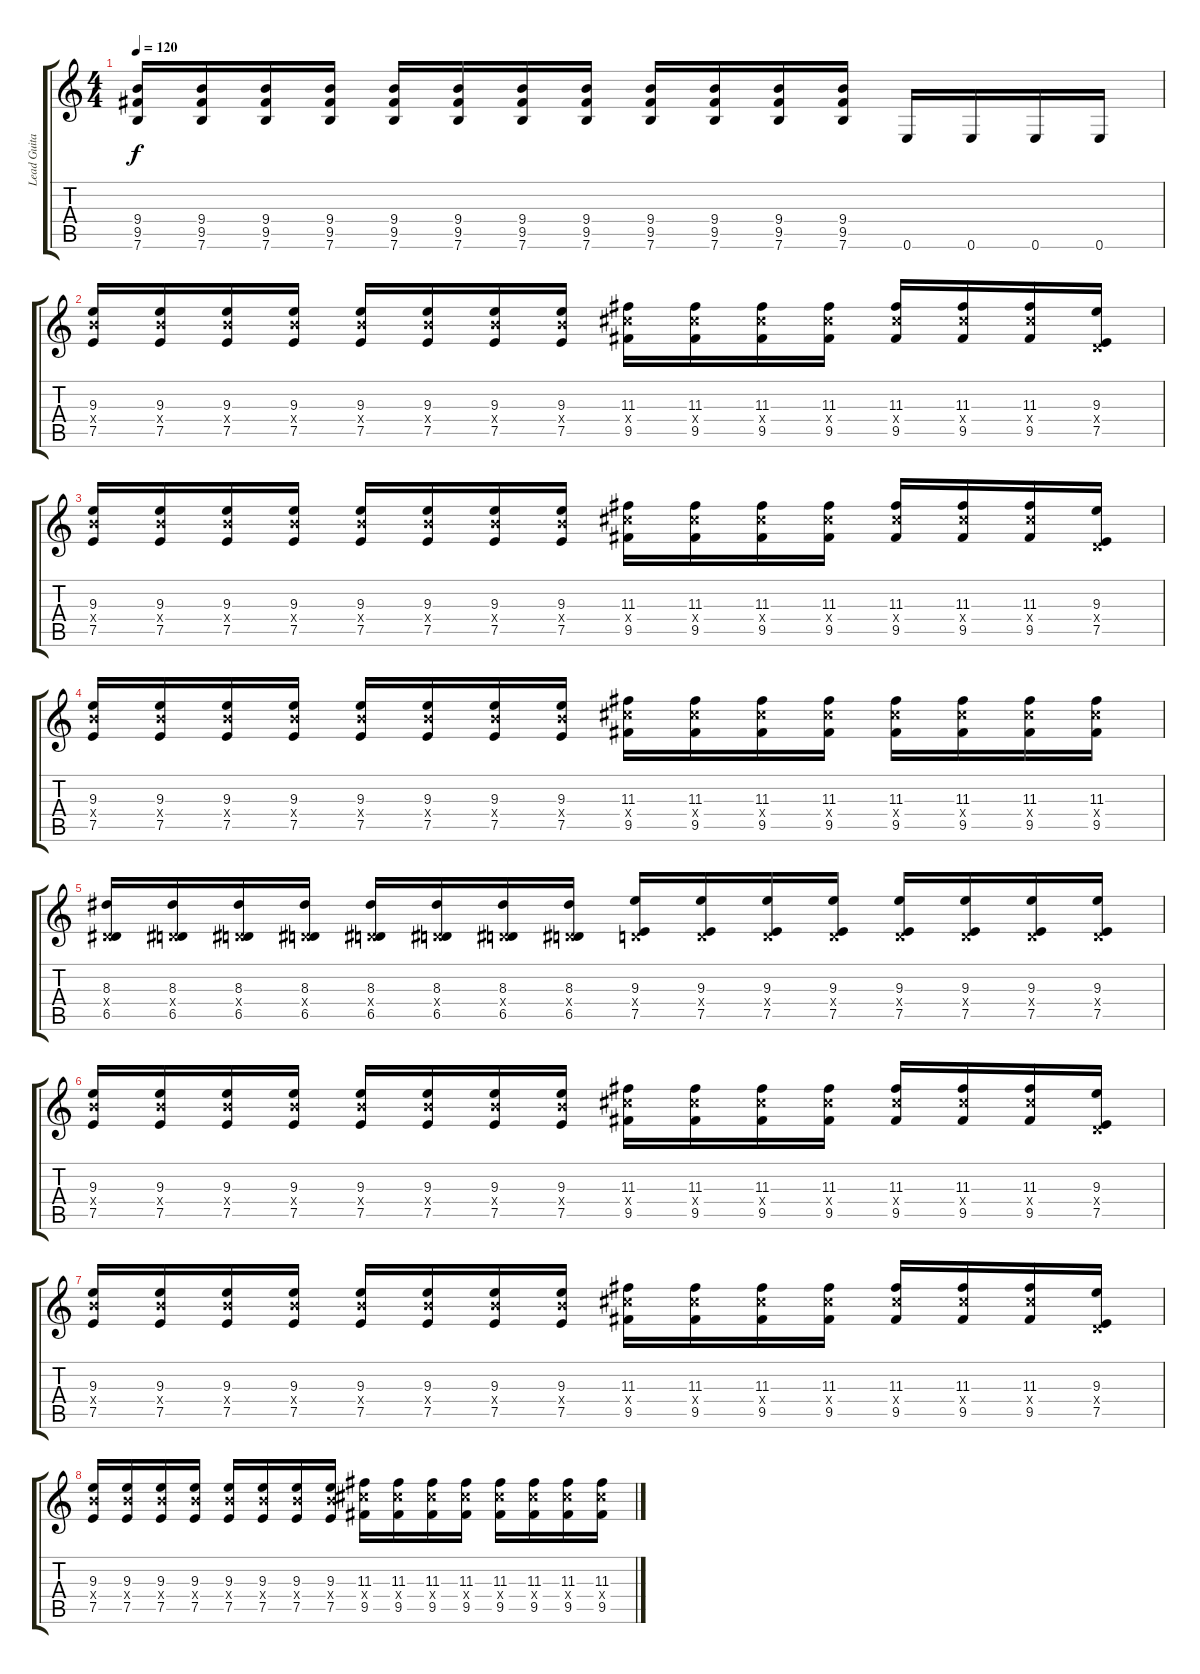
\track ("Lead Guitar" "Lead Guita") {instrument distortionguitar}
\staff {score tabs}
\tuning (E4 B3 G3 D3 A2 E2) {hide}
\ts (4 4)
\tempo 120
\clef g2
\ks c
(9.4 9.5 7.6).16{dy f} (9.4 9.5 7.6).16 (9.4 9.5 7.6).16 (9.4 9.5 7.6).16 (9.4 9.5 7.6).16 (9.4 9.5 7.6).16 (9.4 9.5 7.6).16 (9.4 9.5 7.6).16 (9.4 9.5 7.6).16 (9.4 9.5 7.6).16 (9.4 9.5 7.6).16 (9.4 9.5 7.6).16 0.6.16 0.6.16 0.6.16 0.6.16 |
(9.3 9.4{x} 7.5).16 (9.3 9.4{x} 7.5).16 (9.3 9.4{x} 7.5).16 (9.3 9.4{x} 7.5).16 (9.3 9.4{x} 7.5).16 (9.3 9.4{x} 7.5).16 (9.3 9.4{x} 7.5).16 (9.3 9.4{x} 7.5).16 (11.3 11.4{x} 9.5).16 (11.3 11.4{x} 9.5).16 (11.3 11.4{x} 9.5).16 (11.3 11.4{x} 9.5).16 (11.3 11.4{x} 9.5).16 (11.3 11.4{x} 9.5).16 (11.3 11.4{x} 9.5).16 (9.3 0.4{x} 7.5).16 |
(9.3 9.4{x} 7.5).16 (9.3 9.4{x} 7.5).16 (9.3 9.4{x} 7.5).16 (9.3 9.4{x} 7.5).16 (9.3 9.4{x} 7.5).16 (9.3 9.4{x} 7.5).16 (9.3 9.4{x} 7.5).16 (9.3 9.4{x} 7.5).16 (11.3 11.4{x} 9.5).16 (11.3 11.4{x} 9.5).16 (11.3 11.4{x} 9.5).16 (11.3 11.4{x} 9.5).16 (11.3 11.4{x} 9.5).16 (11.3 11.4{x} 9.5).16 (11.3 11.4{x} 9.5).16 (9.3 0.4{x} 7.5).16 |
(9.3 9.4{x} 7.5).16 (9.3 9.4{x} 7.5).16 (9.3 9.4{x} 7.5).16 (9.3 9.4{x} 7.5).16 (9.3 9.4{x} 7.5).16 (9.3 9.4{x} 7.5).16 (9.3 9.4{x} 7.5).16 (9.3 9.4{x} 7.5).16 (11.3 11.4{x} 9.5).16 (11.3 11.4{x} 9.5).16 (11.3 11.4{x} 9.5).16 (11.3 11.4{x} 9.5).16 (11.3 11.4{x} 9.5).16 (11.3 11.4{x} 9.5).16 (11.3 11.4{x} 9.5).16 (11.3 11.4{x} 9.5).16 |
(8.3 0.4{x} 6.5).16 (8.3 0.4{x} 6.5).16 (8.3 0.4{x} 6.5).16 (8.3 0.4{x} 6.5).16 (8.3 0.4{x} 6.5).16 (8.3 0.4{x} 6.5).16 (8.3 0.4{x} 6.5).16 (8.3 0.4{x} 6.5).16 (9.3 0.4{x} 7.5).16 (9.3 0.4{x} 7.5).16 (9.3 0.4{x} 7.5).16 (9.3 0.4{x} 7.5).16 (9.3 0.4{x} 7.5).16 (9.3 0.4{x} 7.5).16 (9.3 0.4{x} 7.5).16 (9.3 0.4{x} 7.5).16 |
(9.3 9.4{x} 7.5).16 (9.3 9.4{x} 7.5).16 (9.3 9.4{x} 7.5).16 (9.3 9.4{x} 7.5).16 (9.3 9.4{x} 7.5).16 (9.3 9.4{x} 7.5).16 (9.3 9.4{x} 7.5).16 (9.3 9.4{x} 7.5).16 (11.3 11.4{x} 9.5).16 (11.3 11.4{x} 9.5).16 (11.3 11.4{x} 9.5).16 (11.3 11.4{x} 9.5).16 (11.3 11.4{x} 9.5).16 (11.3 11.4{x} 9.5).16 (11.3 11.4{x} 9.5).16 (9.3 0.4{x} 7.5).16 |
(9.3 9.4{x} 7.5).16 (9.3 9.4{x} 7.5).16 (9.3 9.4{x} 7.5).16 (9.3 9.4{x} 7.5).16 (9.3 9.4{x} 7.5).16 (9.3 9.4{x} 7.5).16 (9.3 9.4{x} 7.5).16 (9.3 9.4{x} 7.5).16 (11.3 11.4{x} 9.5).16 (11.3 11.4{x} 9.5).16 (11.3 11.4{x} 9.5).16 (11.3 11.4{x} 9.5).16 (11.3 11.4{x} 9.5).16 (11.3 11.4{x} 9.5).16 (11.3 11.4{x} 9.5).16 (9.3 0.4{x} 7.5).16 |
(9.3 9.4{x} 7.5).16 (9.3 9.4{x} 7.5).16 (9.3 9.4{x} 7.5).16 (9.3 9.4{x} 7.5).16 (9.3 9.4{x} 7.5).16 (9.3 9.4{x} 7.5).16 (9.3 9.4{x} 7.5).16 (9.3 9.4{x} 7.5).16 (11.3 11.4{x} 9.5).16 (11.3 11.4{x} 9.5).16 (11.3 11.4{x} 9.5).16 (11.3 11.4{x} 9.5).16 (11.3 11.4{x} 9.5).16 (11.3 11.4{x} 9.5).16 (11.3 11.4{x} 9.5).16 (11.3 11.4{x} 9.5).16
